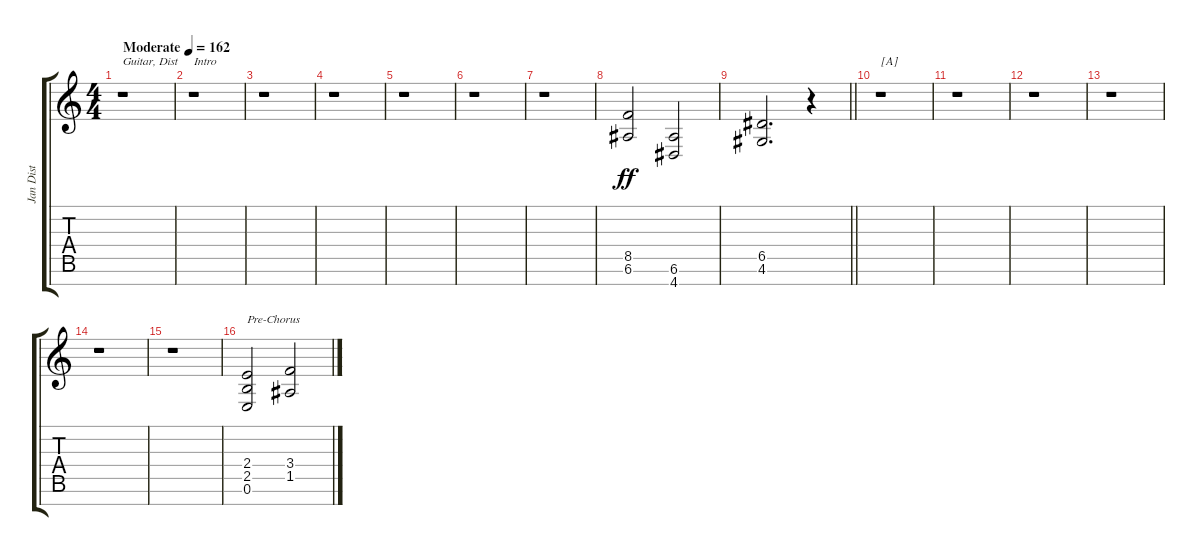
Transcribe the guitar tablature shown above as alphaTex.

\track ("Jan Dist" "Jan Dist") {instrument distortionguitar}
\staff {score tabs}
\tuning (E4 B3 G3 D3 A2 E2 B1) {hide}
\ts (4 4)
\tempo (162 "Moderate")
\clef g2
\ks c
r.1{txt "Guitar, Dist" dy ff instrument distortionguitar} |
r.1{txt "Intro"} |
r.1 |
r.1 |
r.1 |
r.1 |
r.1 |
(8.5 6.6).2 (6.6 4.7).2 |
\barLineRight lightlight
(6.5 4.6).2{d} r.4 |
r.1{txt "[A]"} |
r.1 |
r.1 |
r.1 |
r.1 |
r.1 |
(2.4 2.5 0.6).2{txt "Pre-Chorus"} (3.4 1.5).2
